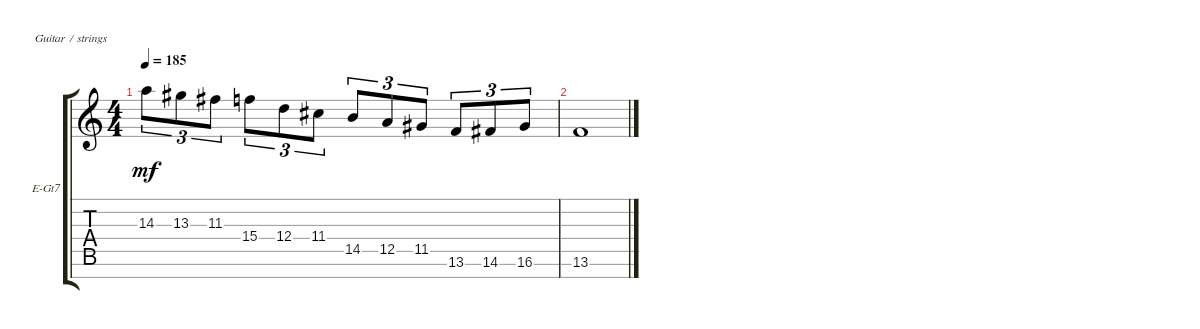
\defaultSystemsLayout 4
\bracketExtendMode groupsimilarinstruments
\firstSystemTrackNameOrientation horizontal
\otherSystemsTrackNameOrientation horizontal
\track ("Lead Guitar" "E-Gt7") {instrument overdrivenguitar}
\staff {score tabs}
\tuning (E4 B3 G3 D3 A2 E2 B1)
\ts (4 4)
\tempo 185
\clef g2
\ks c
14.3.8{tu (3 2) dy mf} 13.3.8{tu (3 2)} 11.3.8{tu (3 2)} 15.4.8{tu (3 2)} 12.4.8{tu (3 2)} 11.4.8{tu (3 2)} 14.5.8{tu (3 2)} 12.5.8{tu (3 2)} 11.5.8{tu (3 2)} 13.6.8{tu (3 2)} 14.6.8{tu (3 2)} 16.6.8{tu (3 2)} |
13.6.1
